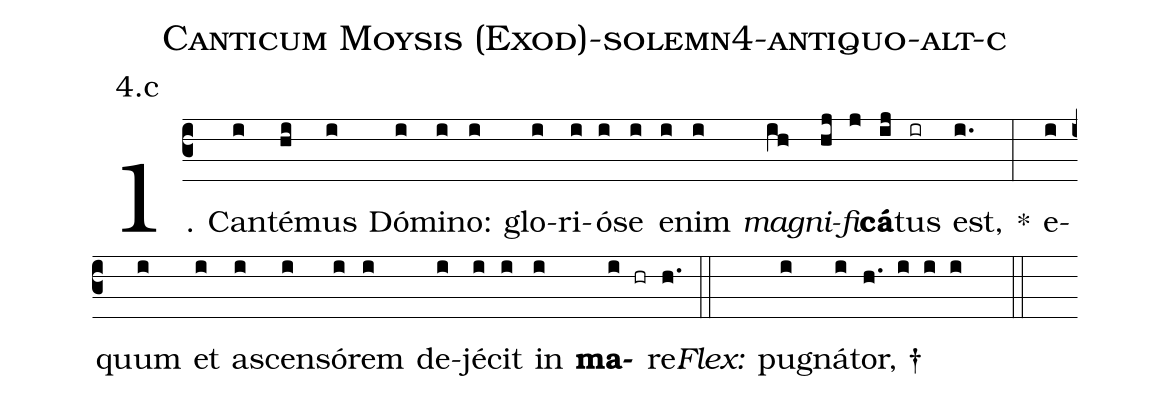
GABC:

name: Canticum Moysis (Exod)-solemn4-antiquo-alt-c;
annotation: 4.c;
%%
(c3)1. Can(i)té(hi)mus(i) Dó(i)mi(i)no:(i) glo(i)ri(i)ó(i)se(i) e(i)nim(i) <i>ma</i>(ih)<i>gni</i>(hj)<i>fi</i>(j)<b>cá</b>(ij)tus(ir) est,(i.) *(:) e(i)quum(i) et(i) a(i)scen(i)só(i)rem(i) de(i)jé(i)cit(i) in(i) <b>ma</b>(i hr)re.(h.) (::)
<i>Flex:</i>()  pu(i)gná(i)tor, †(h. i i i  ::)
